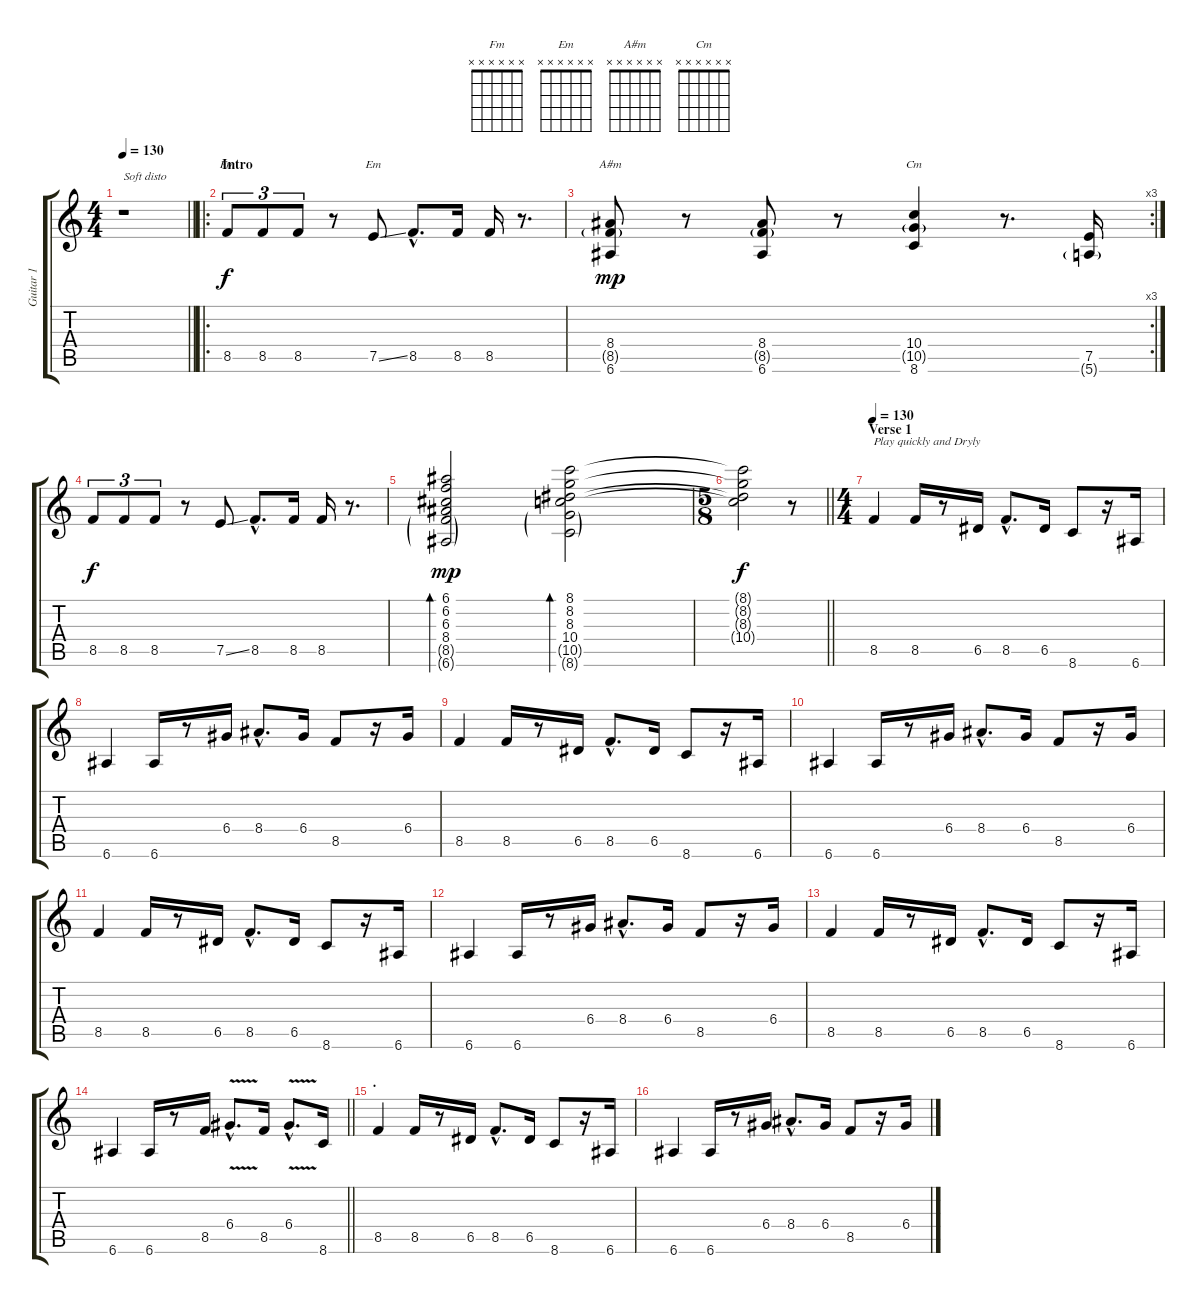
\track ("Guitar 1" "Guitar 1") {instrument electricguitarmuted}
\staff {score tabs}
\tuning (E4 B3 G3 D3 A2 E2) {hide}
\chord ("Fm" x x x x x x)
\chord ("Em" x x x x x x)
\chord ("A#m" x x x x x x)
\chord ("Cm" x x x x x x)
\ts (4 4)
\tempo 130
\clef g2
\barLineRight lightlight
\ks c
r.1{txt "Soft disto " dy f instrument electricguitarmuted} |
\ro
\section ("" "Intro")
8.5.8{tu (3 2) ch "Fm"} 8.5.8{tu (3 2)} 8.5.8{tu (3 2)} r.8 7.5{ss}.8{ch "Em"} 8.5{hac}.8{d} 8.5.16 8.5.16 r.8{d} |
\rc 3
(8.4 8.5{g} 6.6).8{ch "A#m" dy mp} r.8 (8.4 8.5{g} 6.6).8 r.8 (10.4 10.5{g} 8.6).4{ch "Cm"} r.8{d} (7.5 5.6{g}).16 |
8.5.8{tu (3 2) dy f} 8.5.8{tu (3 2)} 8.5.8{tu (3 2)} r.8 7.5{ss}.8 8.5{hac}.8{d} 8.5.16 8.5.16 r.8{d} |
(6.1 6.2 6.3 8.4 8.5{g} 6.6{g}).2{bd 120 dy mp instrument electricguitarjazz} (8.1 8.2 8.3 10.4 10.5{g} 8.6{g}).2{bd 120} |
\ts (5 8)
\barLineRight lightlight
(8.1{t} 8.2{t} 8.3{t} 10.4{t}).2{dy f} r.8 |
\ts (4 4)
\section ("" "Verse 1")
\tempo 130
8.5.4{txt "Play quickly and Dryly" instrument electricguitarmuted} 8.5.16 r.8 6.5.16 8.5{hac}.8{d} 6.5.16 8.6.8 r.16 6.6.16 |
6.6.4 6.6.16 r.8 6.4.16 8.4{hac}.8{d} 6.4.16 8.5.8 r.16 6.4.16 |
8.5.4 8.5.16 r.8 6.5.16 8.5{hac}.8{d} 6.5.16 8.6.8 r.16 6.6.16 |
6.6.4 6.6.16 r.8 6.4.16 8.4{hac}.8{d} 6.4.16 8.5.8 r.16 6.4.16 |
8.5.4 8.5.16 r.8 6.5.16 8.5{hac}.8{d} 6.5.16 8.6.8 r.16 6.6.16 |
6.6.4 6.6.16 r.8 6.4.16 8.4{hac}.8{d} 6.4.16 8.5.8 r.16 6.4.16 |
8.5.4 8.5.16 r.8 6.5.16 8.5{hac}.8{d} 6.5.16 8.6.8 r.16 6.6.16 |
\barLineRight lightlight
6.6.4 6.6.16 r.8 8.5.16 6.4{v hac}.8{d} 8.5.16 6.4{v hac}.8{d} 8.6.16 |
\section ("" ".")
8.5.4 8.5.16 r.8 6.5.16 8.5{hac}.8{d} 6.5.16 8.6.8 r.16 6.6.16 |
6.6.4 6.6.16 r.8 6.4.16 8.4{hac}.8{d} 6.4.16 8.5.8 r.16 6.4.16
